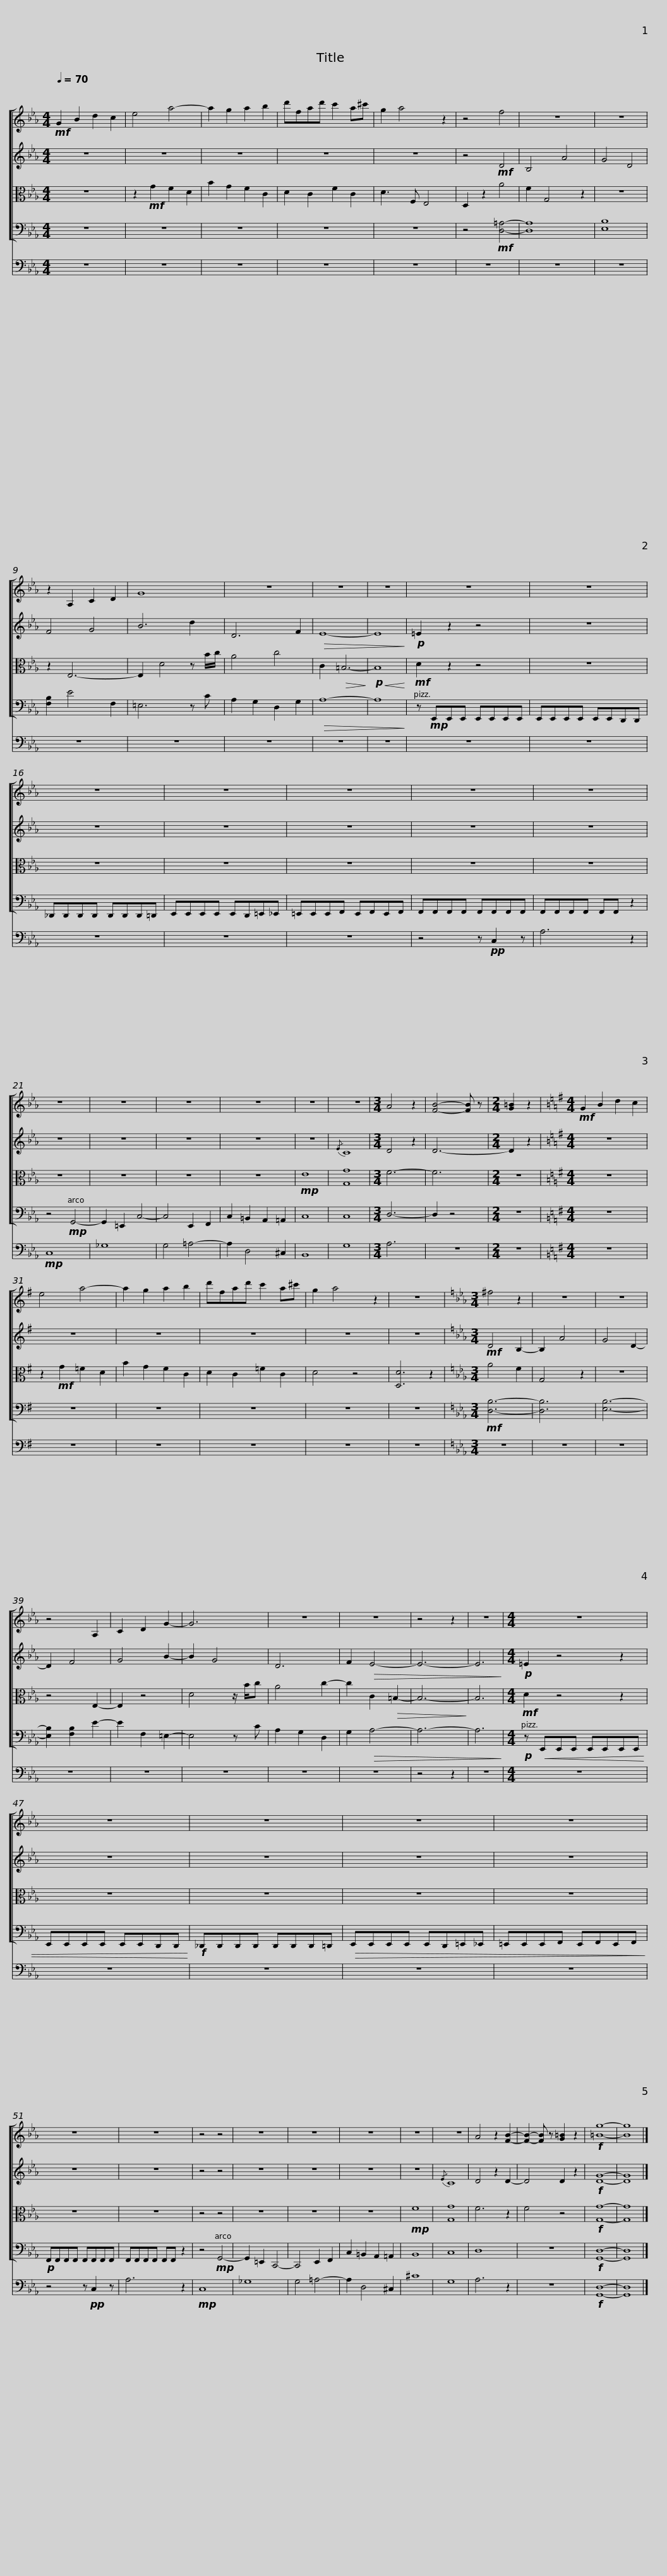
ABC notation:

X:1
%%score [ 1 2 3 4 ] 5
L:1/8
Q:1/4=70
M:4/4
I:linebreak $
K:Eb
V:1 treble
V:2 treble
V:3 alto
V:4 bass
V:5 bass transpose=-12
V:1
!mf! G2 B2 d2 c2 | e4 a4- | a2 g2 a2 b2 | d'fad' c'2 a^c' | g2 a4 z2 | %5
 z4 f4 | z8 |$ z8 | z2 A,2 C2 D2 | G8 | %10
 z8 | z8 | z8 | z8 |$ z8 | %15
 z8 | z8 |$ z8 | z8 | z8 | %20
 z8 | z8 | z8 | z8 |$ z8 | %25
 z8 |[M:3/4] A4 z2 | [FB]4- [FB] z |[M:2/4] [G=B]2 z2 |[K:G][M:4/4]!mf! G2 B2 d2 c2 | %30
 e4 a4- | a2 g2 a2 b2 | d'fad' c'2 a^c' |$ g2 a4 z2 | z8 | %35
[K:Eb][M:3/4] ^f4 z2 | z6 | z6 | z4 A,2 | C2 D2 G2- | %40
 G6 | z6 | z6 | z4 z2 |$ z6 | %45
[M:4/4] z8 | z8 | z8 |$ z8 | z8 | %50
 z8 | z8 | z4 z4 |$ z8 | z8 | %55
 z8 | z8 | z8 | A4 z2 [FB]2- | [FB]2- [FB] z [G=B]2 z2 | %60
!f! [=Bg]8- | [Bg]8 |] %62
V:2
 z8 | z8 | z8 | z8 | z8 | %5
 z4!mf! D4 | B,4 A4 |$ G4 D4 | F4 G4 | B6 d2 | %10
 D6 F2 |!>(! E8- | E8!>)! |!p! =E2 z2 z4 |$ z8 | %15
 z8 | z8 |$ z8 | z8 | z8 | %20
 z8 | z8 | z8 | z8 |$ z8 | %25
{/E} C8 |[M:3/4] D4 z2 | D6- |[M:2/4] D2 z2 |[K:G][M:4/4] z8 | %30
 z8 | z8 | z8 |$ z8 | z8 | %35
[K:Eb][M:3/4]!mf! D4 B,2- | B,2 A4 | G4 D2- | D2 F4 | G4 B2- | %40
 B2 G4 | D6 | F2!>(! E4- | E6- |$ E6!>)! | %45
[M:4/4]!p! =E2 z4 z2 | z8 | z8 |$ z8 | z8 | %50
 z8 | z8 | z4 z4 |$ z8 | z8 | %55
 z8 | z8 |{/E} C8 | D4 z2 D2- | D4 D2 z2 | %60
!f! [DG]8- | [DG]8 |] %62
V:3
 z8 | z2!mf! G2 F2 D2 | B2 G2 F2 C2 | D2 C2 F2 C2 | D3 F, E,4 | %5
 D,2 z2 A4 | F2 G,4 z2 |$ z8 | z2 E,6- | E,2 D4 z B/c/ | %10
 A4 c4 | C2!>(! =B,6-!>)! |!p!!<(! B,8!<)! |!mf! D2 z2 z4 |$ z8 | %15
 z8 | z8 |$ z8 | z8 | z8 | %20
 z8 | z8 | z8 | z8 |$!mp! E8 | %25
 [G,G]8 |[M:3/4] F6- | F6 |[M:2/4] z4 |[K:G][M:4/4] z8 | %30
 z2!mf! G2 =F2 D2 | B2 G2 F2 C2 | D2 C2 =F2 C2 |$ D4 z4 | [D,D]6 z2 | %35
[K:Eb][M:3/4] A4 F2 | G,4 z2 | z6 | z4 E,2- | E,2 z4 | %40
 D4 z/ B/c | A4 c2- | c2 C2!>(! =B,2- | B,6-!>)! |$ B,6 | %45
[M:4/4]!mf! D2 z4 z2 | z8 | z8 |$ z8 | z8 | %50
 z8 | z8 | z4 z4 |$ z8 | z8 | %55
 z8 |!mp! F8 | [G,G]8 | F6 z2 | F4 z4 | %60
!f! [G,G]8- | [G,G]8 |] %62
V:4
 z8 | z8 | z8 | z8 | z8 | %5
 z4!mf! [D,=A,]4- | [D,A,]8 |$ [E,B,]8 | [F,B,]2 E4 F,2 | =E,6 z C | %10
 A,2 G,2 D,2 G,2 |!>(! A,8- | A,8!>)! | z!mp! E,,E,,E,, E,,E,,E,,E,, |$ E,,E,,E,,E,, E,,E,,D,,D,, | %15
 _D,,D,,D,,D,, D,,D,,D,,=D,, | E,,E,,E,,E,, E,,D,,=E,,_E,, |$ =E,,E,,E,,F,, E,,F,,E,,F,, | F,,F,,F,,F,, F,,F,,F,,F,, | F,,F,,F,,F,, F,,F,, z2 | %20
 z4!mp! G,,4- | G,,2 =E,,2 C,4- | C,4 E,,2 F,,2 | C,2 =B,,2 A,,2 =A,,2 |$ C,8 | %25
 C,8 |[M:3/4] D,6- | D,2 z4 |[M:2/4] z4 |[K:G][M:4/4] z8 | %30
 z8 | z8 | z8 |$ z8 | z8 | %35
[K:Eb][M:3/4]!mf! [D,B,]6- | [D,B,]6 | [E,B,]6- | [E,B,]2 [F,B,]2 E2- | E2 F,2 =E,2- | %40
 E,4 z C | A,2 G,2 D,2 | G,2!>(! A,4- | A,6- |$ A,6!>)! | %45
[M:4/4]!p! z!<(! E,,E,,E,, E,,E,,E,,E,, | E,,E,,E,,E,, E,,E,,D,,D,,!<)! |!f! _D,,D,,D,,D,, D,,D,,D,,=D,, |$!>(! E,,E,,E,,E,, E,,D,,=E,,_E,, | =E,,E,,E,,F,, E,,F,,E,,F,,!>)! | %50
!p! F,,F,,F,,F,, F,,F,,F,,F,, | F,,F,,F,,F,, F,,F,, z2 | z4!mp! G,,4- |$ G,,2 =E,,2 C,,4- | C,,4 E,,2 F,,2 | %55
 C,2 =B,,2 A,,2 =A,,2 | B,,8 | C,8 | D,8 | z8 | %60
!f! [G,,D,]8- | [G,,D,]8 |] %62
V:5
 z8 | z8 | z8 | z8 | z8 | %5
 z8 | z8 |$ z8 | z8 | z8 | %10
 z8 | z8 | z8 | z8 |$ z8 | %15
 z8 | z8 |$ z8 | z4 z!pp! C,2 z | A,6 z2 | %20
!mp! C,8 | _G,8 | G,4 =A,4- | A,2 D,4 ^C,2 |$ B,,8 | %25
 G,8 |[M:3/4] A,6 | z6 |[M:2/4] z4 |[K:G][M:4/4] z8 | %30
 z8 | z8 | z8 |$ z8 | z8 | %35
[K:Eb][M:3/4] z6 | z6 | z6 | z6 | z6 | %40
 z6 | z6 | z6 | z4 z2 |$ z6 | %45
[M:4/4] z8 | z8 | z8 |$ z8 | z8 | %50
 z4 z!pp! C,2 z | A,6 z2 |!mp! C,8 |$ _G,8 | G,4 =A,4- | %55
 A,2 D,4 ^C,2 | ^C8 | G,8 | A,6 z2 | z8 | %60
!f! [G,,D,]8- | [G,,D,]8 |] %62
